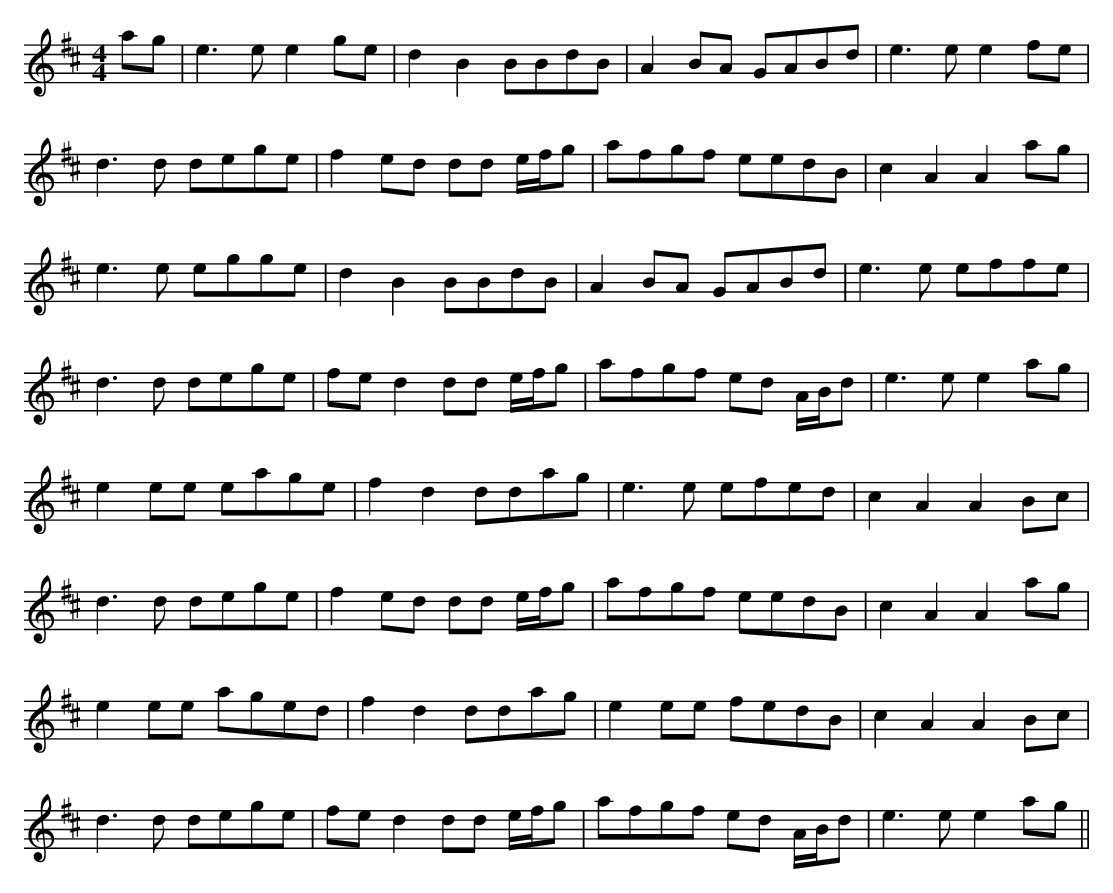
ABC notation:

X:1
M:4/4
K:Amix
ag|e3 e e2 ge|d2 B2 BBdB|A2 BA GABd|e3 e e2 fe|
d3 d dege|f2 ed dd e/f/g|afgf eedB|c2 A2 A2 ag|
e3 e egge|d2 B2 BBdB|A2 BA GABd|e3 e effe|
d3 d dege|fe d2 dd e/f/g|afgf ed A/B/d|e3 e e2 ag|
e2 ee eage|f2 d2 ddag|e3 e efed|c2 A2 A2 Bc|
d3 d dege|f2 ed dd e/f/g|afgf eedB|c2 A2 A2 ag|
e2 ee aged|f2 d2 ddag|e2 ee fedB|c2 A2 A2 Bc|
d3 d dege|fe d2 dd e/f/g|afgf ed A/B/d|e3 e e2 ag||
